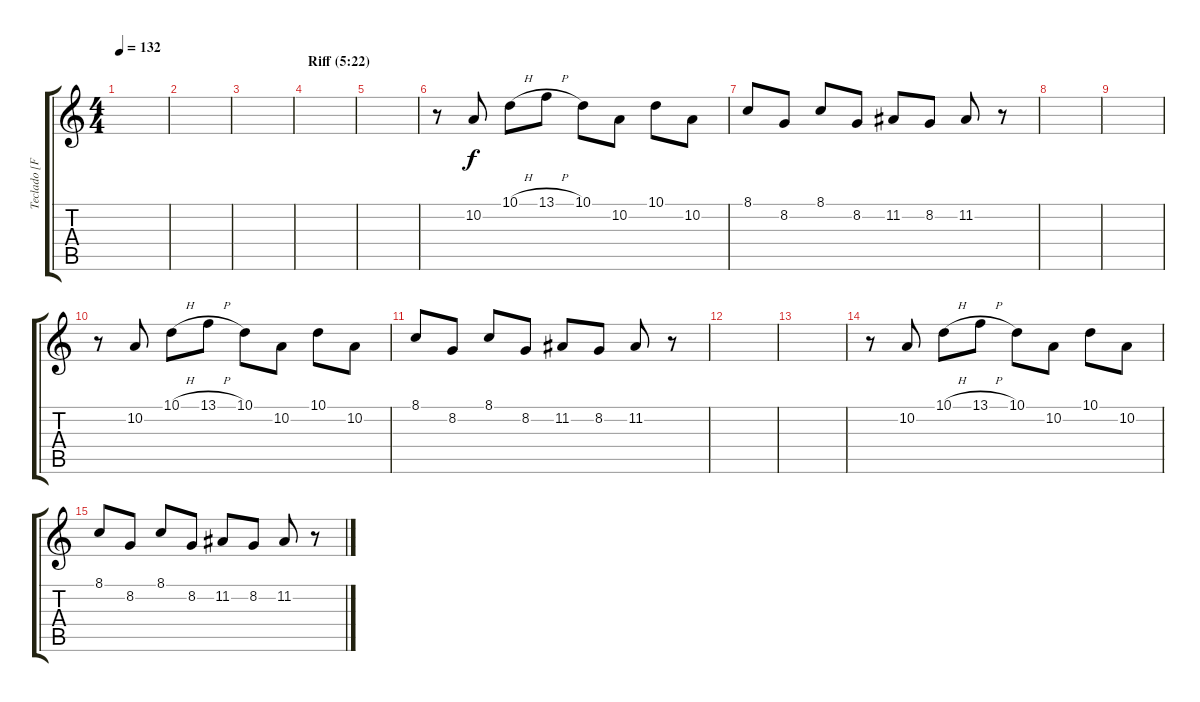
\track ("Teclado [Fábio Ribeiro]" "Teclado [F") {instrument lead3calliope}
\staff {score tabs}
\tuning (E4 B3 G3 D3 A2 E2) {hide}
\ts (4 4)
\tempo 132
\clef g2
\ks c
|
|
|
\section ("" "Riff (5:22)")
|
|
r.8{instrument lead3calliope} 10.2.8 10.1{h}.8 13.1{h}.8 10.1.8 10.2.8 10.1.8 10.2.8 |
8.1.8 8.2.8 8.1.8 8.2.8 11.2.8 8.2.8 11.2.8 r.8 |
|
|
r.8 10.2.8 10.1{h}.8 13.1{h}.8 10.1.8 10.2.8 10.1.8 10.2.8 |
8.1.8 8.2.8 8.1.8 8.2.8 11.2.8 8.2.8 11.2.8 r.8 |
|
|
r.8{instrument lead3calliope} 10.2.8 10.1{h}.8 13.1{h}.8 10.1.8 10.2.8 10.1.8 10.2.8 |
8.1.8 8.2.8 8.1.8 8.2.8 11.2.8 8.2.8 11.2.8 r.8
